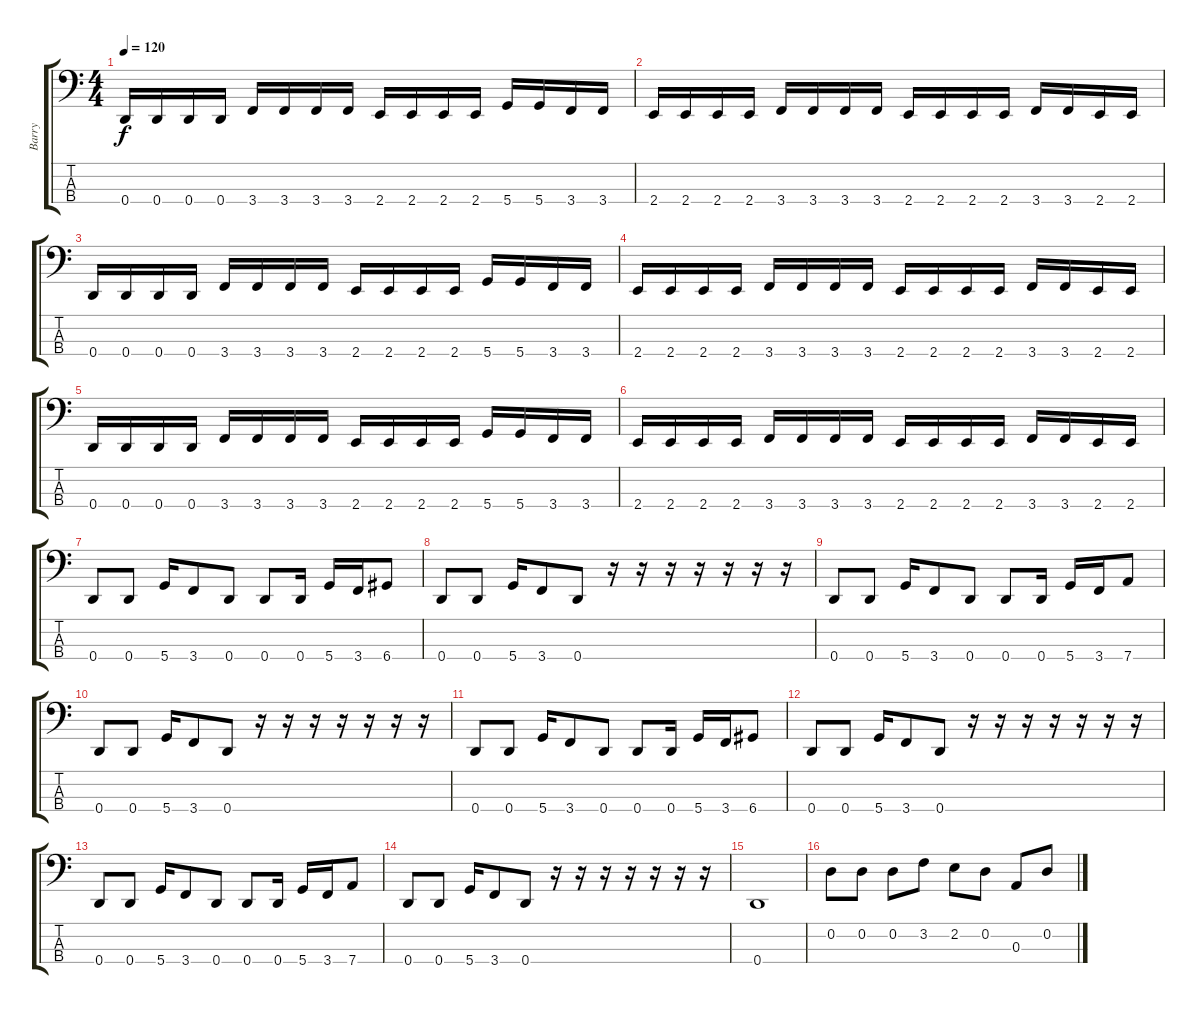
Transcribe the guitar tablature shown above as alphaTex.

\track ("Barry" "Barry") {instrument electricbassfinger}
\staff {score tabs}
\tuning (G2 D2 A1 D1) {hide}
\ts (4 4)
\tempo 120
\clef f4
\ks c
0.4.16{dy f} 0.4.16 0.4.16 0.4.16 3.4.16 3.4.16 3.4.16 3.4.16 2.4.16 2.4.16 2.4.16 2.4.16 5.4.16 5.4.16 3.4.16 3.4.16 |
2.4.16 2.4.16 2.4.16 2.4.16 3.4.16 3.4.16 3.4.16 3.4.16 2.4.16 2.4.16 2.4.16 2.4.16 3.4.16 3.4.16 2.4.16 2.4.16 |
0.4.16 0.4.16 0.4.16 0.4.16 3.4.16 3.4.16 3.4.16 3.4.16 2.4.16 2.4.16 2.4.16 2.4.16 5.4.16 5.4.16 3.4.16 3.4.16 |
2.4.16 2.4.16 2.4.16 2.4.16 3.4.16 3.4.16 3.4.16 3.4.16 2.4.16 2.4.16 2.4.16 2.4.16 3.4.16 3.4.16 2.4.16 2.4.16 |
0.4.16 0.4.16 0.4.16 0.4.16 3.4.16 3.4.16 3.4.16 3.4.16 2.4.16 2.4.16 2.4.16 2.4.16 5.4.16 5.4.16 3.4.16 3.4.16 |
2.4.16 2.4.16 2.4.16 2.4.16 3.4.16 3.4.16 3.4.16 3.4.16 2.4.16 2.4.16 2.4.16 2.4.16 3.4.16 3.4.16 2.4.16 2.4.16 |
0.4.8 0.4.8 5.4.16 3.4.8 0.4.8 0.4.8 0.4.16 5.4.16 3.4.16 6.4.8 |
0.4.8 0.4.8 5.4.16 3.4.8 0.4.8 r.16 r.16 r.16 r.16 r.16 r.16 r.16 |
0.4.8 0.4.8 5.4.16 3.4.8 0.4.8 0.4.8 0.4.16 5.4.16 3.4.16 7.4.8 |
0.4.8 0.4.8 5.4.16 3.4.8 0.4.8 r.16 r.16 r.16 r.16 r.16 r.16 r.16 |
0.4.8 0.4.8 5.4.16 3.4.8 0.4.8 0.4.8 0.4.16 5.4.16 3.4.16 6.4.8 |
0.4.8 0.4.8 5.4.16 3.4.8 0.4.8 r.16 r.16 r.16 r.16 r.16 r.16 r.16 |
0.4.8 0.4.8 5.4.16 3.4.8 0.4.8 0.4.8 0.4.16 5.4.16 3.4.16 7.4.8 |
0.4.8 0.4.8 5.4.16 3.4.8 0.4.8 r.16 r.16 r.16 r.16 r.16 r.16 r.16 |
0.4.1 |
0.2.8 0.2.8 0.2.8 3.2.8 2.2.8 0.2.8 0.3.8 0.2.8
